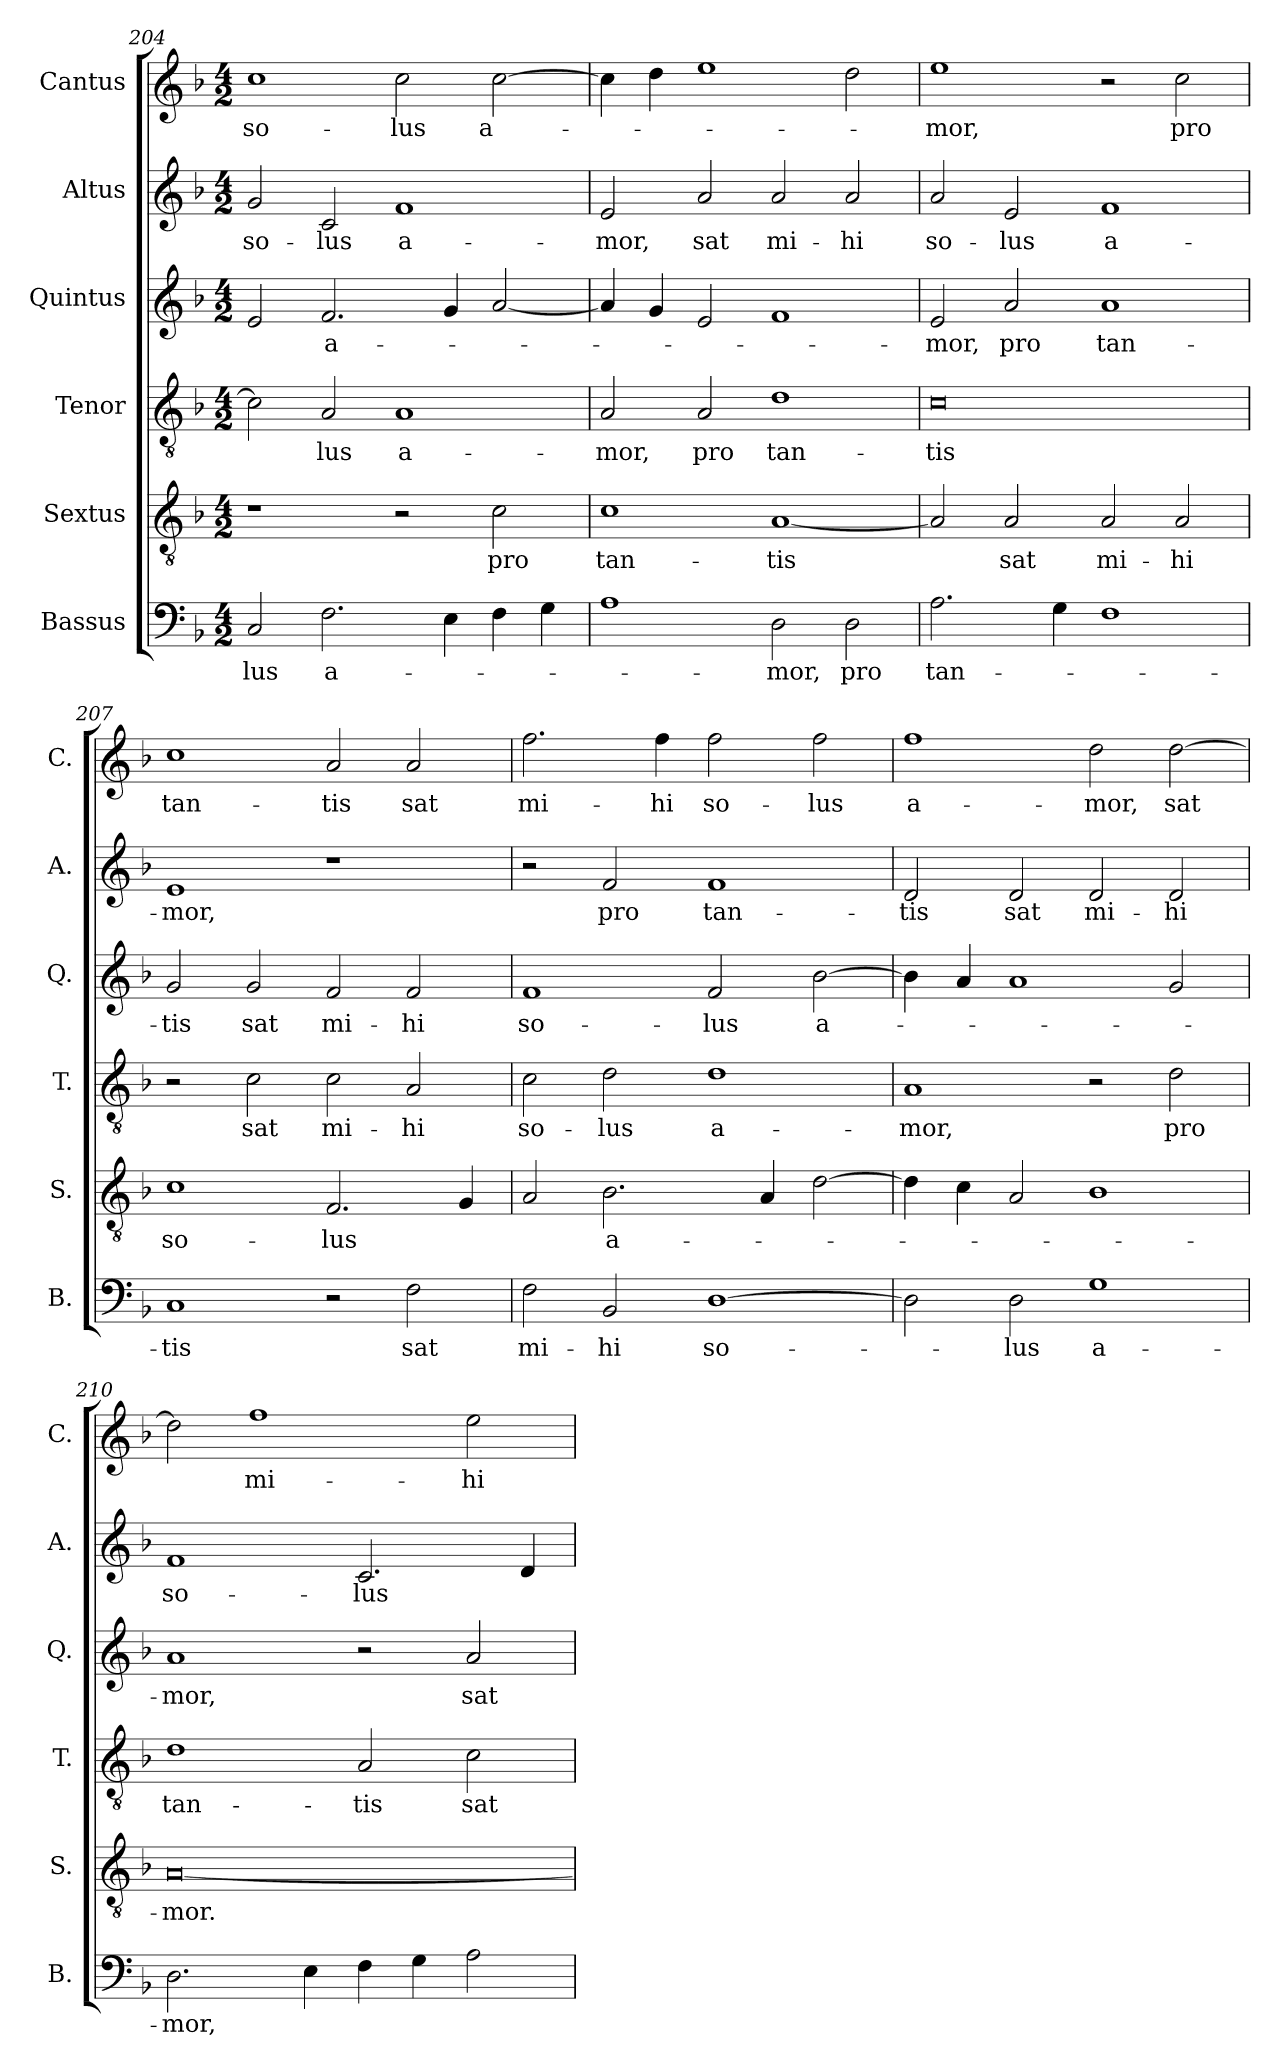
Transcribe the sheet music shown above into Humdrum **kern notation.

**kern	**text	**kern	**text	**kern	**text	**kern	**text	**kern	**text	**kern	**text
*part6	*part6	*part5	*part5	*part4	*part4	*part3	*part3	*part2	*part2	*part1	*part1
*staff6	*staff6	*staff5	*staff5	*staff4	*staff4	*staff3	*staff3	*staff2	*staff2	*staff1	*staff1
*I"Bassus	*	*I"Sextus	*	*I"Tenor	*	*I"Quintus	*	*I"Altus	*	*I"Cantus	*
*I'B.	*	*I'S.	*	*I'T.	*	*I'Q.	*	*I'A.	*	*I'C.	*
*clefF4	*	*clefGv2	*	*clefGv2	*	*clefG2	*	*clefG2	*	*clefG2	*
*k[b-]	*	*k[b-]	*	*k[b-]	*	*k[b-]	*	*k[b-]	*	*k[b-]	*
*M4/2	*	*M4/2	*	*M4/2	*	*M4/2	*	*M4/2	*	*M4/2	*
=204	=204	=204	=204	=204	=204	=204	=204	=204	=204	=204	=204
!	!LO:LY:b	!	!	!	!	!	!	!	!LO:LY:b	!	!LO:LY:b
2C/	-lus	1r	.	2c\]	.	2e/	.	2g/	so-	1cc	so-
!	!LO:LY:b	!	!	!	!LO:LY:b	!	!LO:LY:b	!	!LO:LY:b	!	!
2.F\	a-	.	.	2A/	-lus	2.f/	a-	2c/	-lus	.	.
!	!	!	!	!	!LO:LY:b	!	!	!	!LO:LY:b	!	!LO:LY:b
.	.	2r	.	1A	a-	.	.	1f	a-	2cc\	-lus
4E\	.	.	.	.	.	4g/	.	.	.	.	.
!	!	!	!LO:LY:b	!	!	!	!	!	!	!	!LO:LY:b
4F\	.	2c\	pro	.	.	[2a/	.	.	.	[2cc\	a-
4G\	.	.	.	.	.	.	.	.	.	.	.
=205	=205	=205	=205	=205	=205	=205	=205	=205	=205	=205	=205
!	!	!	!LO:LY:b	!	!LO:LY:b	!	!	!	!LO:LY:b	!	!
1A	.	1c	tan-	2A/	-mor,	4a/]	.	2e/	-mor,	4cc\]	.
.	.	.	.	.	.	4g/	.	.	.	4dd\	.
!	!	!	!	!	!LO:LY:b	!	!	!	!LO:LY:b	!	!
.	.	.	.	2A/	pro	2e/	.	2a/	sat	1ee	.
!	!LO:LY:b	!	!LO:LY:b	!	!LO:LY:b	!	!	!	!LO:LY:b	!	!
2D\	-mor,	[1A	-tis	1d	tan-	1f	.	2a/	mi-	.	.
!	!LO:LY:b	!	!	!	!	!	!	!	!LO:LY:b	!	!
2D\	pro	.	.	.	.	.	.	2a/	-hi	2dd\	.
=206	=206	=206	=206	=206	=206	=206	=206	=206	=206	=206	=206
!	!LO:LY:b	!	!	!	!LO:LY:b	!	!LO:LY:b	!	!LO:LY:b	!	!LO:LY:b
2.A\	tan-	2A/]	.	0c	-tis	2e/	-mor,	2a/	so-	1ee	-mor,
!	!	!	!LO:LY:b	!	!	!	!LO:LY:b	!	!LO:LY:b	!	!
.	.	2A/	sat	.	.	2a/	pro	2e/	-lus	.	.
4G\	.	.	.	.	.	.	.	.	.	.	.
!	!	!	!LO:LY:b	!	!	!	!LO:LY:b	!	!LO:LY:b	!	!
1F	.	2A/	mi-	.	.	1a	tan-	1f	a-	2r	.
!	!	!	!LO:LY:b	!	!	!	!	!	!	!	!LO:LY:b
.	.	2A/	-hi	.	.	.	.	.	.	2cc\	pro
=207	=207	=207	=207	=207	=207	=207	=207	=207	=207	=207	=207
!	!LO:LY:b	!	!LO:LY:b	!	!	!	!LO:LY:b	!	!LO:LY:b	!	!LO:LY:b
1C	-tis	1c	so-	2r	.	2g/	-tis	1e	-mor,	1cc	tan-
!	!	!	!	!	!LO:LY:b	!	!LO:LY:b	!	!	!	!
.	.	.	.	2c\	sat	2g/	sat	.	.	.	.
!	!	!	!LO:LY:b	!	!LO:LY:b	!	!LO:LY:b	!	!	!	!LO:LY:b
2r	.	2.F/	-lus	2c\	mi-	2f/	mi-	1r	.	2a/	-tis
!	!LO:LY:b	!	!	!	!LO:LY:b	!	!LO:LY:b	!	!	!	!LO:LY:b
2F\	sat	.	.	2A/	-hi	2f/	-hi	.	.	2a/	sat
.	.	4G/	.	.	.	.	.	.	.	.	.
=208	=208	=208	=208	=208	=208	=208	=208	=208	=208	=208	=208
!	!LO:LY:b	!	!	!	!LO:LY:b	!	!LO:LY:b	!	!	!	!LO:LY:b
2F\	mi-	2A/	.	2c\	so-	1f	so-	2r	.	2.ff\	mi-
!	!LO:LY:b	!	!LO:LY:b	!	!LO:LY:b	!	!	!	!LO:LY:b	!	!
2BB-/	-hi	2.B-\	a-	2d\	-lus	.	.	2f/	pro	.	.
!	!	!	!	!	!	!	!	!	!	!	!LO:LY:b
.	.	.	.	.	.	.	.	.	.	4ff\	-hi
!	!LO:LY:b	!	!	!	!LO:LY:b	!	!LO:LY:b	!	!LO:LY:b	!	!LO:LY:b
[1D	so-	.	.	1d	a-	2f/	-lus	1f	tan-	2ff\	so-
.	.	4A/	.	.	.	.	.	.	.	.	.
!	!	!	!	!	!	!	!LO:LY:b	!	!	!	!LO:LY:b
.	.	[2d\	.	.	.	[2b-\	a-	.	.	2ff\	-lus
!!LO:LB:g=z
=209	=209	=209	=209	=209	=209	=209	=209	=209	=209	=209	=209
!	!	!	!	!	!LO:LY:b	!	!	!	!LO:LY:b	!	!LO:LY:b
2D\]	.	4d\]	.	1A	-mor,	4b-\]	.	2d/	-tis	1ff	a-
.	.	4c\	.	.	.	4a/	.	.	.	.	.
!	!LO:LY:b	!	!	!	!	!	!	!	!LO:LY:b	!	!
2D\	-lus	2A/	.	.	.	1a	.	2d/	sat	.	.
!	!LO:LY:b	!	!	!	!	!	!	!	!LO:LY:b	!	!LO:LY:b
1G	a-	1B-	.	2r	.	.	.	2d/	mi-	2dd\	-mor,
!	!	!	!	!	!LO:LY:b	!	!	!	!LO:LY:b	!	!LO:LY:b
.	.	.	.	2d\	pro	2g/	.	2d/	-hi	[2dd\	sat
=210	=210	=210	=210	=210	=210	=210	=210	=210	=210	=210	=210
!	!LO:LY:b	!	!LO:LY:b	!	!LO:LY:b	!	!LO:LY:b	!	!LO:LY:b	!	!
2.D\	-mor,	[0A	-mor.	1d	tan-	1a	-mor,	1f	so-	2dd\]	.
!	!	!	!	!	!	!	!	!	!	!	!LO:LY:b
.	.	.	.	.	.	.	.	.	.	1ff	mi-
4E\	.	.	.	.	.	.	.	.	.	.	.
!	!	!	!	!	!LO:LY:b	!	!	!	!LO:LY:b	!	!
4F\	.	.	.	2A/	-tis	2r	.	2.c/	-lus	.	.
4G\	.	.	.	.	.	.	.	.	.	.	.
!	!	!	!	!	!LO:LY:b	!	!LO:LY:b	!	!	!	!LO:LY:b
2A\	.	.	.	2c\	sat	2a/	sat	.	.	2ee\	-hi
.	.	.	.	.	.	.	.	4d/	.	.	.
=	=	=	=	=	=	=	=	=	=	=	=
*-	*-	*-	*-	*-	*-	*-	*-	*-	*-	*-	*-
